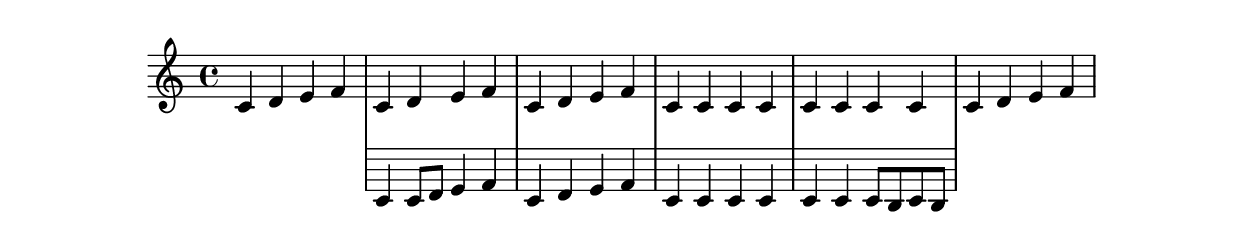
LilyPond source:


\version "2.1.36"

\header {

texidoc= "
An additional stave can be typeset in the middle of a score line. 
A new context type is created for the temporary staff to avoid printing 
time and key signatures and clef at the beginning of the extra stave.
"
} 

\score {
  \notes {
    \relative c' {
      \context Staff = One { c4 d e f }
      <<
        {c d e f | c d e f | c c c c | c c c c }
        \context TemporaryStaff = Two { c4 c8 d e4 f | c d e f |
          c c c c | c c c8 b c b |}
      >>
      c4 d e f |
    }
  }
  \paper {
    \context {
      \ScoreContext
      \consists Span_bar_engraver
      % Avoid a vertical line at the beginning of the system:
      \remove System_start_delimiter_engraver
      % Incorporate the new context in the hierarchy
      \accepts "TemporaryStaff"
    }
    \context {
      \StaffContext
      \name "TemporaryStaff"
      \alias "Staff"
      \remove "Clef_engraver"
      \remove "Time_signature_engraver"
      \remove "Key_engraver"
    }
  }
}

